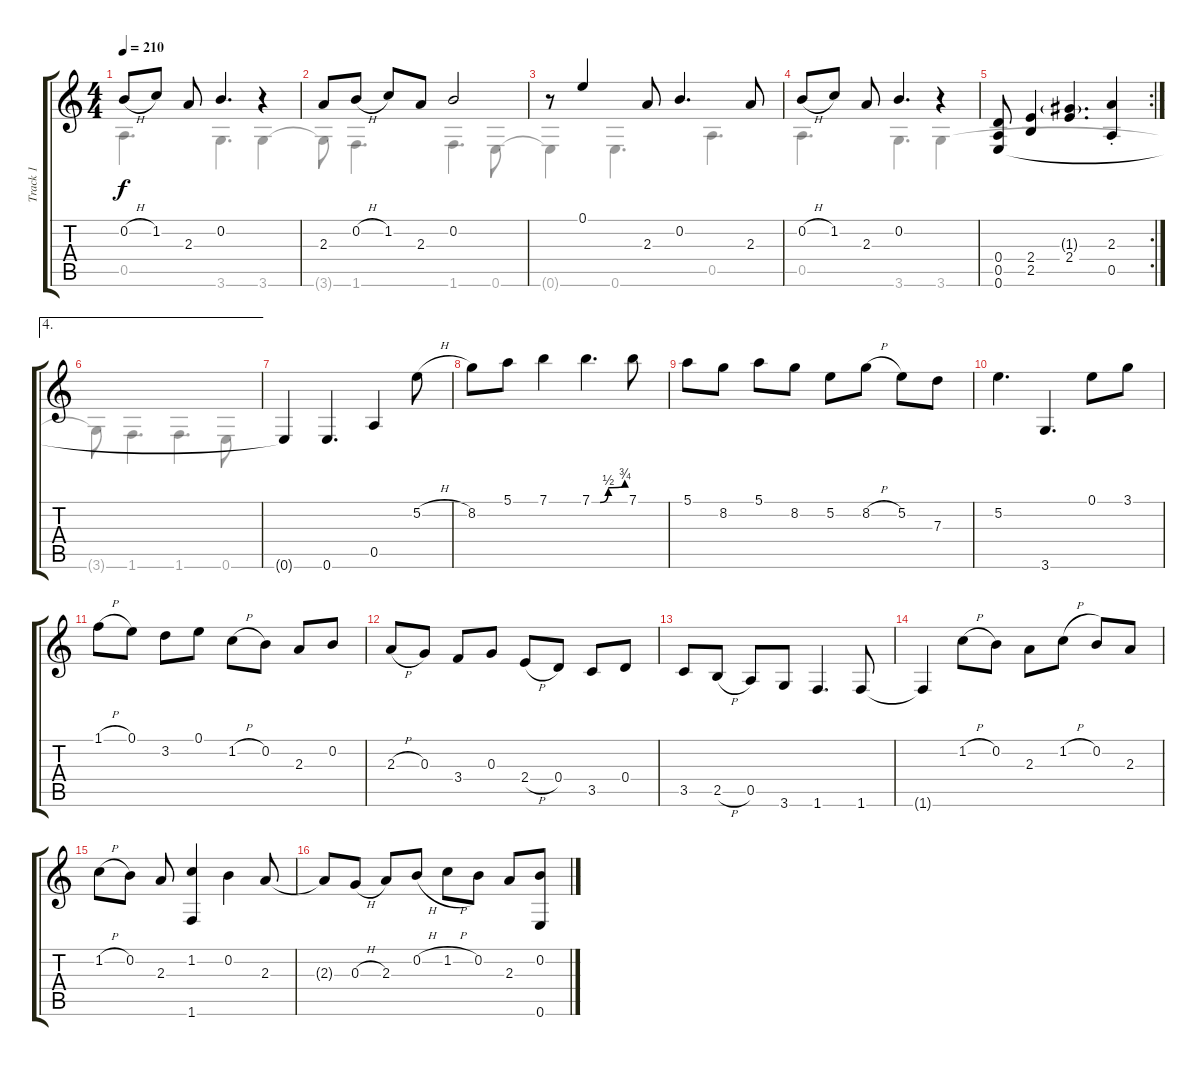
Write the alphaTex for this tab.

\track ("Track 1" "Track 1") {instrument acousticguitarnylon}
\staff {score tabs}
\tuning (E4 B3 G3 D3 A2 E2) {hide}
\voice
\ts (4 4)
\tempo 210
\clef g2
\ks c
0.2{h}.8{dy f} 1.2.8 2.3.8 0.2.4{d} r.4 |
2.3.8 0.2{h}.8 1.2.8 2.3.8 0.2.2 |
r.8 0.1.4 2.3.8 0.2.4{d} 2.3.8 |
0.2{h}.8 1.2.8 2.3.8 0.2.4{d} r.4 |
\rc 2
(0.4 0.5 0.6).8 (2.4 2.5).4 (1.3{g} 2.4).4{d} (2.3{st} 0.5).4 |
\ae 4
|
0.6{t}.4 0.6.4{d} 0.5.4 5.2{h}.8 |
8.2.8 5.1.8 7.1.4 7.1{be (custom 0 0 15 0 30 2 60 3)}.4{d} 7.1.8 |
5.1.8 8.2.8 5.1.8 8.2.8 5.2.8 8.2{h}.8 5.2.8 7.3.8 |
5.2.4{d} 3.6.4{d} 0.1.8 3.1.8 |
1.1{h}.8 0.1.8 3.2.8 0.1.8 1.2{h}.8 0.2.8 2.3.8 0.2.8 |
2.3{h}.8 0.3.8 3.4.8 0.3.8 2.4{h}.8 0.4.8 3.5.8 0.4.8 |
3.5.8 2.5{h}.8 0.5.8 3.6.8 1.6.4{d} 1.6.8 |
1.6{t}.4 1.2{h}.8 0.2.8 2.3.8 1.2{h}.8 0.2.8 2.3.8 |
1.2{h}.8 0.2.8 2.3.8 (1.2 1.6).4 0.2.4 2.3.8 |
2.3{t}.8 0.3{h}.8 2.3.8 0.2{h}.8 1.2{h}.8 0.2.8 2.3.8 (0.2 0.6).8
\voice
\clef g2
\ottava regular
\simile none
\ks c
0.5.4{d dy f} 3.6.4{d} 3.6.4 |
3.6{t}.8 1.6.4{d} 1.6.4{d} 0.6.8 |
0.6{t}.4 0.6.4{d} 0.5.4{d} |
0.5.4{d} 3.6.4{d} 3.6.4 |
|
3.6{t}.8 1.6.4{d} 1.6.4{d} 0.6.8 |
|
|
|
|
|
|
|
|
|
